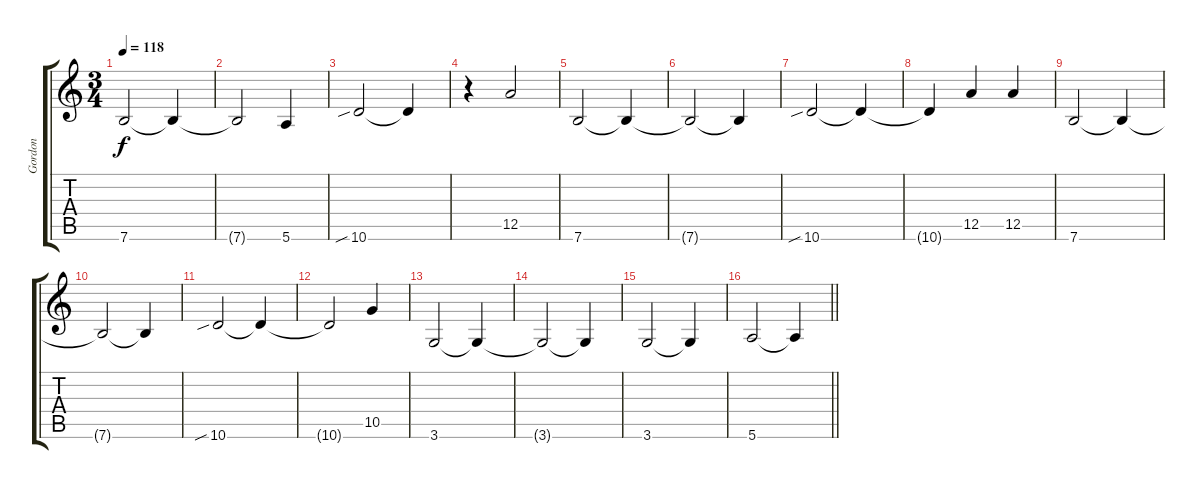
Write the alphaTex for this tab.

\track ("Gordon" "Gordon") {instrument electricbassfinger}
\staff {score tabs}
\tuning (E4 B3 G3 D3 A2 E2) {hide}
\ts (3 4)
\tempo 118
\clef g2
\ks c
7.6.2{dy f} 7.6{t}.4 |
7.6{t}.2 5.6.4 |
10.6{sib}.2 10.6{t}.4 |
r.4 12.5.2 |
7.6.2 7.6{t}.4 |
7.6{t}.2 7.6{t}.4 |
10.6{sib}.2 10.6{t}.4 |
10.6{t}.4 12.5.4 12.5.4 |
7.6.2 7.6{t}.4 |
7.6{t}.2 7.6{t}.4 |
10.6{sib}.2 10.6{t}.4 |
10.6{t}.2 10.5.4 |
3.6.2 3.6{t}.4 |
3.6{t}.2 3.6{t}.4 |
3.6.2 3.6{t}.4 |
\barLineRight lightlight
5.6.2 5.6{t}.4
